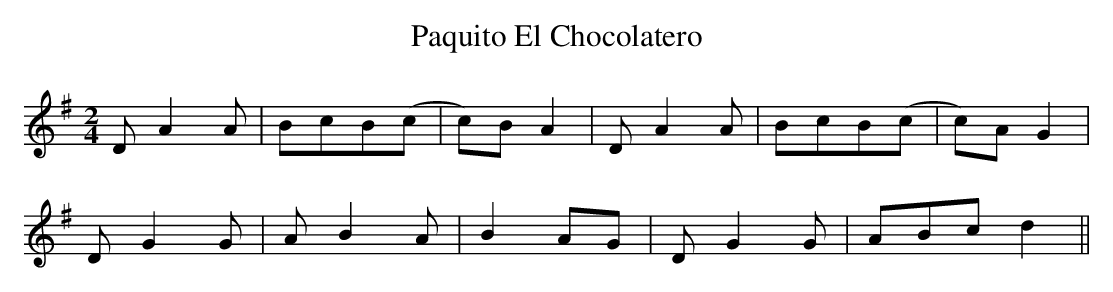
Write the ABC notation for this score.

X:1
T: Paquito El Chocolatero
M: 2/4
L: 1/8
K: Dmix
D A2 A|BcB(c|c)BA2|D A2 A|BcB(c|c)A G2|
D G2 G|A B2 A|B2 AG|D G2 G|ABcd2||
